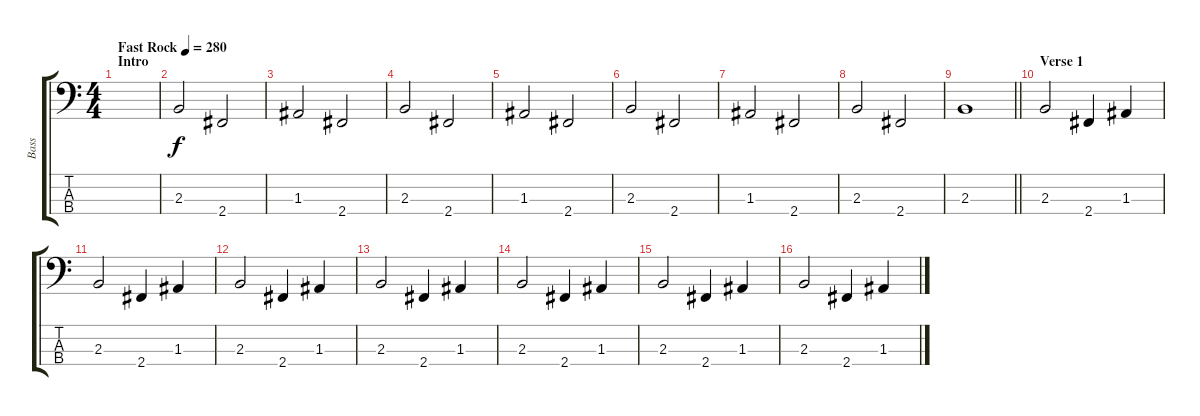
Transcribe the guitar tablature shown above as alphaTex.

\track ("Bass" "Bass") {instrument electricbasspick}
\staff {score tabs}
\tuning (G2 D2 A1 E1) {hide}
\ts (4 4)
\section ("" "Intro")
\tempo (280 "Fast Rock")
\clef f4
\ks c
|
2.3.2 2.4.2 |
1.3.2 2.4.2 |
2.3.2 2.4.2 |
1.3.2 2.4.2 |
2.3.2 2.4.2 |
1.3.2 2.4.2 |
2.3.2 2.4.2 |
\barLineRight lightlight
2.3.1 |
\section ("" "Verse 1")
2.3.2 2.4.4 1.3.4 |
2.3.2 2.4.4 1.3.4 |
2.3.2 2.4.4 1.3.4 |
2.3.2 2.4.4 1.3.4 |
2.3.2 2.4.4 1.3.4 |
2.3.2 2.4.4 1.3.4 |
2.3.2 2.4.4 1.3.4
